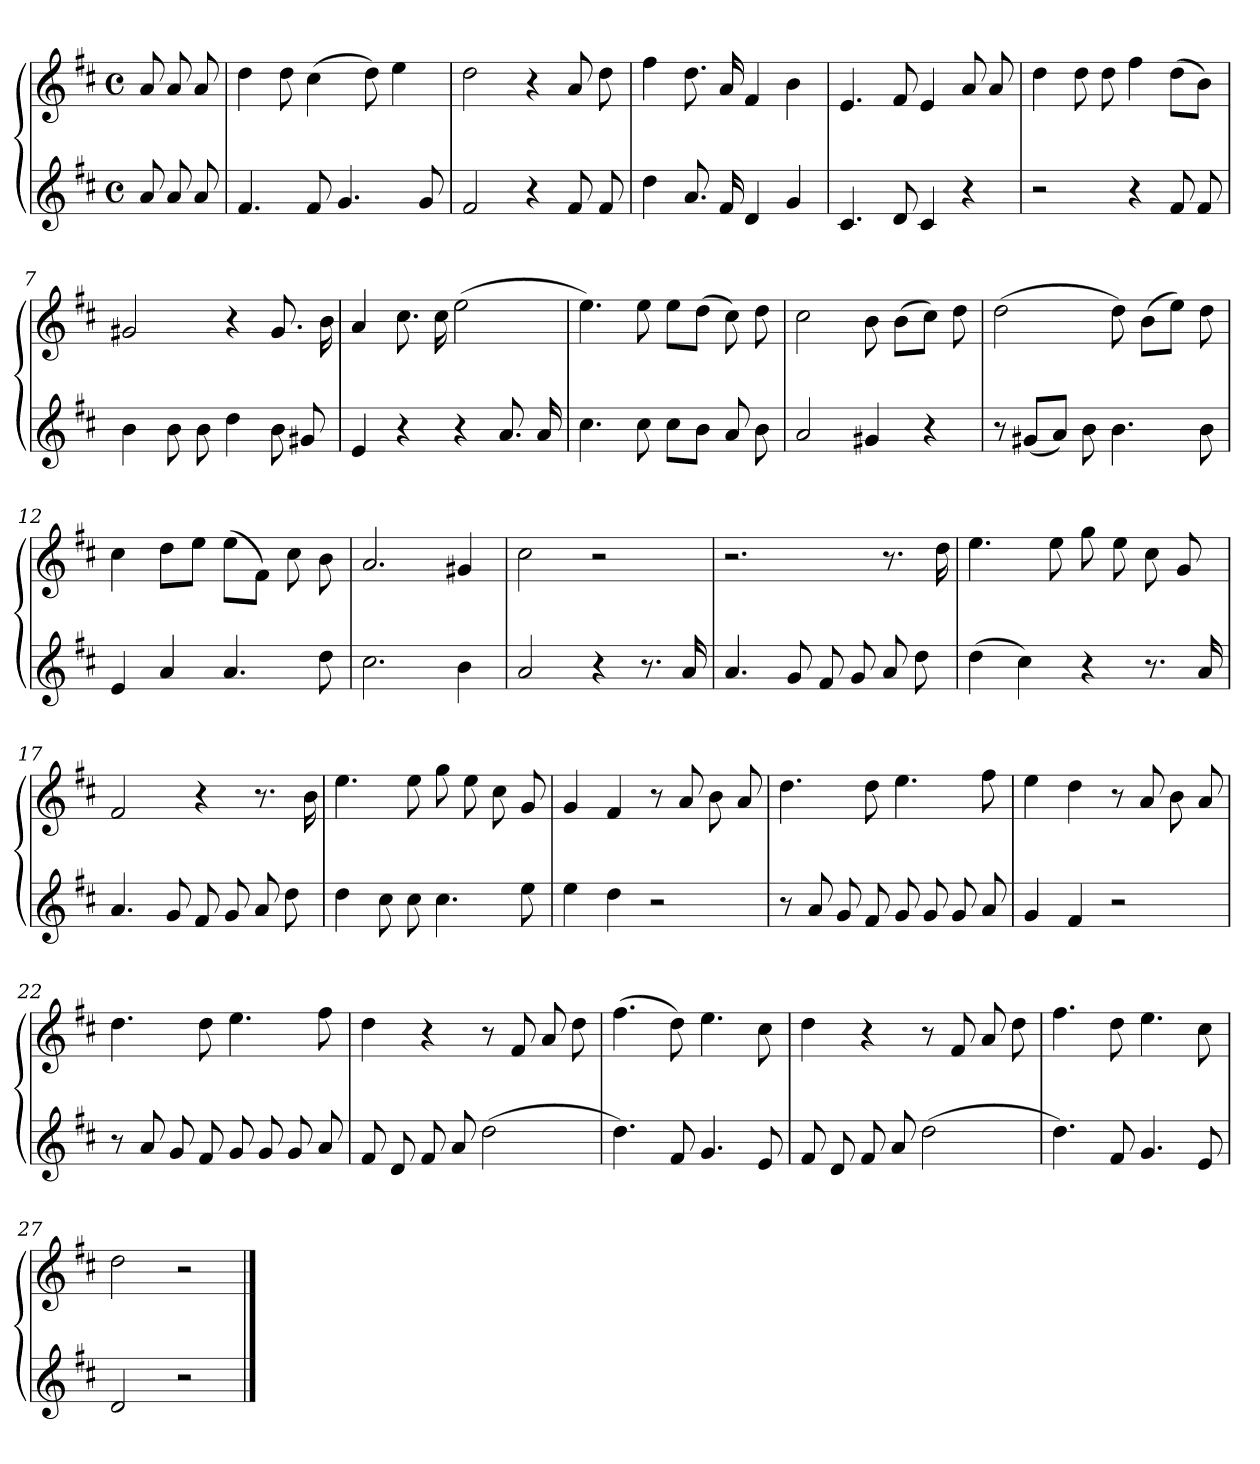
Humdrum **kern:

**kern	**kern	**dynam
*part1	*part1	*part1
*staff2	*staff1	*staff1/2
*clefG2	*clefG2	*
*k[f#c#]	*k[f#c#]	*
*M4/4	*M4/4	*
*met(c)	*met(c)	*
=1	=1	=1
8a	8a	Largo
8a	8a	.
8a	8a	.
=2	=2	=2
4.f#	4dd	.
.	8dd	.
8f#	(4cc#	.
4.g	.	.
.	8dd)	.
.	4ee	.
8g	.	.
=3	=3	=3
2f#	2dd	.
4r	4r	.
8f#	8a	.
8f#	8dd	.
=4	=4	=4
4dd	4ff#	.
8.a	8.dd	.
16f#	16a	.
4d	4f#	.
4g	4b	.
=5	=5	=5
4.c#	4.e	.
(8d	(8f#	.
4c#	4e	.
4r	8a	.
.	8a	.
!!LO:LB:g=z
=6	=6	=6
2r	4dd	.
.	8dd	.
.	8dd	.
4r	4ff#	.
8f#	(8ddL	.
8f#	8bJ)	.
=7	=7	=7
4b	2g#X	.
8b	.	.
8b	.	.
4dd	4r	.
8b	8.g#	.
8g#X	.	.
.	16b	.
=8	=8	=8
4e	4a	.
4r	8.cc#	.
.	16cc#	.
4r	((2ee	.
8.a	.	.
16a	.	.
=9	=9	=9
4.cc#	4.ee)	.
8cc#	8ee	.
8cc#L	8eeL	.
8bJ	(8ddJ	.
8a	8cc#)	.
(8b	(8dd	.
!!LO:LB:g=z
=10	=10	=10
2a	2cc#	.
4g#X	8b	.
.	(8bL	.
4r	8cc#J)	.
.	8dd	.
=11	=11	=11
8r	(2dd	.
(8g#XL	.	.
8aJ)	.	.
8b	.	.
4.b	8dd)	.
.	(8bL	.
.	8eeJ)	.
8b	8dd	.
=12	=12	=12
4e	4cc#	.
4a	8ddL	.
.	8eeJ	.
4.a	(8eeL	.
.	8f#J)	.
.	8cc#	.
8dd	8b	.
=13	=13	=13
2.cc#	2.a	.
(4b	(4g#X	.
=14	=14	=14
2a	2cc#	.
4r	2r	.
8.r	.	.
16a	.	.
!!LO:LB:g=z
=15	=15	=15
4.a	2.r	.
8g	.	.
8f#	.	.
8g	.	.
8a	8.r	.
8dd	.	.
.	16dd	.
=16	=16	=16
(4dd	4.ee	.
4cc#)	.	.
.	8ee	.
4r	8gg	.
.	8ee	.
8.r	8cc#	.
.	8g	.
16a	.	.
=17	=17	=17
4.a	2f#	.
8g	.	.
8f#	4r	.
8g	.	.
8a	8.r	.
8dd	.	.
.	16b	.
=18	=18	=18
4dd	4.ee	.
8cc#	.	.
8cc#	8ee	.
4.cc#	8gg	.
.	8ee	.
.	8cc#	.
8ee	8g	.
!!LO:LB:g=z
=19	=19	=19
4ee	4g	.
4dd	4f#	.
2r	8r	.
.	8a	.
.	(8b	.
.	8a	.
=20	=20	=20
8r	4.dd	.
8a	.	.
8g	.	.
8f#	8dd	.
8g	4.ee	.
8g	.	.
8g	.	.
8a	8ff#	.
=21	=21	=21
4g	4ee	.
4f#	4dd	.
2r	8r	.
.	8a	.
.	(8b	.
.	8a	.
=22	=22	=22
8r	4.dd	.
8a	.	.
8g	.	.
8f#	8dd	.
8g	4.ee	.
8g	.	.
8g	.	.
8a	8ff#	.
!!LO:LB:g=z
=23	=23	=23
8f#	4dd	.
8d	.	.
8f#	4r	.
8a	.	.
(2dd	8r	.
.	8f#	.
.	8a	.
.	8dd	.
=24	=24	=24
4.dd)	(4.ff#	.
8f#	8dd)	.
4.g	4.ee	.
8e	8cc#	.
=25	=25	=25
8f#	4dd	.
8d	.	.
8f#	4r	.
8a	.	.
(2dd	8r	.
.	8f#	.
.	8a	.
.	8dd	.
=26	=26	=26
4.dd)	4.ff#	.
8f#	8dd	.
4.g	4.ee	.
8e	8cc#	.
=27	=27	=27
2d	2dd	.
2r	2r	.
==	==	==
*-	*-	*-
